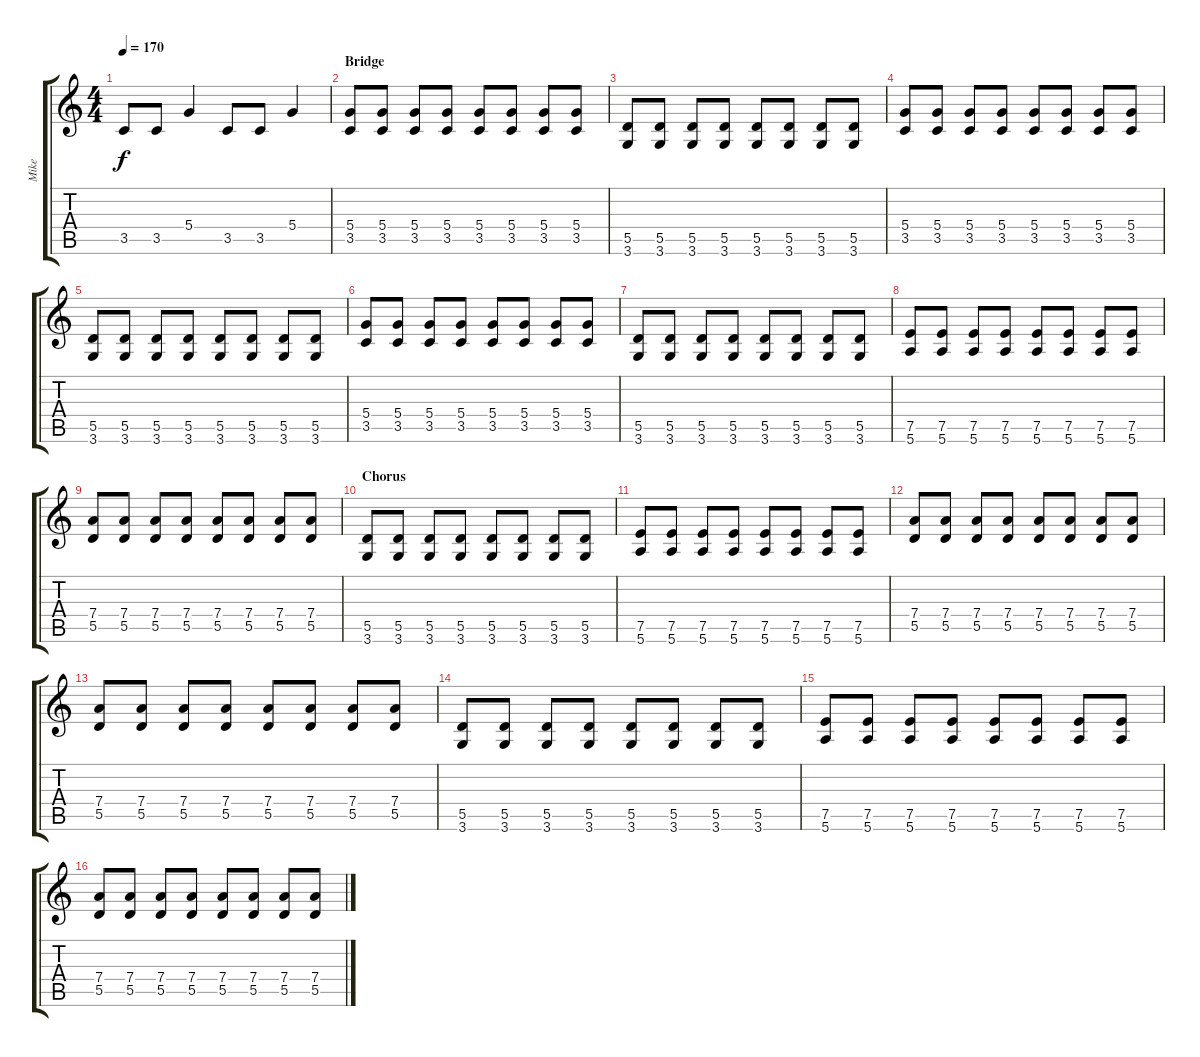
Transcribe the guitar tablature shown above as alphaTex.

\track ("Mike" "Mike") {instrument distortionguitar}
\staff {score tabs}
\tuning (E4 B3 G3 D3 A2 E2) {hide}
\ts (4 4)
\tempo 170
\clef g2
\ks c
3.5.8{dy f} 3.5.8 5.4.4 3.5.8 3.5.8 5.4.4 |
\section ("" "Bridge")
(5.4 3.5).8 (5.4 3.5).8 (5.4 3.5).8 (5.4 3.5).8 (5.4 3.5).8 (5.4 3.5).8 (5.4 3.5).8 (5.4 3.5).8 |
(5.5 3.6).8 (5.5 3.6).8 (5.5 3.6).8 (5.5 3.6).8 (5.5 3.6).8 (5.5 3.6).8 (5.5 3.6).8 (5.5 3.6).8 |
(5.4 3.5).8 (5.4 3.5).8 (5.4 3.5).8 (5.4 3.5).8 (5.4 3.5).8 (5.4 3.5).8 (5.4 3.5).8 (5.4 3.5).8 |
(5.5 3.6).8 (5.5 3.6).8 (5.5 3.6).8 (5.5 3.6).8 (5.5 3.6).8 (5.5 3.6).8 (5.5 3.6).8 (5.5 3.6).8 |
(5.4 3.5).8 (5.4 3.5).8 (5.4 3.5).8 (5.4 3.5).8 (5.4 3.5).8 (5.4 3.5).8 (5.4 3.5).8 (5.4 3.5).8 |
(5.5 3.6).8 (5.5 3.6).8 (5.5 3.6).8 (5.5 3.6).8 (5.5 3.6).8 (5.5 3.6).8 (5.5 3.6).8 (5.5 3.6).8 |
(7.5 5.6).8 (7.5 5.6).8 (7.5 5.6).8 (7.5 5.6).8 (7.5 5.6).8 (7.5 5.6).8 (7.5 5.6).8 (7.5 5.6).8 |
(7.4 5.5).8 (7.4 5.5).8 (7.4 5.5).8 (7.4 5.5).8 (7.4 5.5).8 (7.4 5.5).8 (7.4 5.5).8 (7.4 5.5).8 |
\section ("" "Chorus")
(5.5 3.6).8 (5.5 3.6).8 (5.5 3.6).8 (5.5 3.6).8 (5.5 3.6).8 (5.5 3.6).8 (5.5 3.6).8 (5.5 3.6).8 |
(7.5 5.6).8 (7.5 5.6).8 (7.5 5.6).8 (7.5 5.6).8 (7.5 5.6).8 (7.5 5.6).8 (7.5 5.6).8 (7.5 5.6).8 |
(7.4 5.5).8 (7.4 5.5).8 (7.4 5.5).8 (7.4 5.5).8 (7.4 5.5).8 (7.4 5.5).8 (7.4 5.5).8 (7.4 5.5).8 |
(7.4 5.5).8 (7.4 5.5).8 (7.4 5.5).8 (7.4 5.5).8 (7.4 5.5).8 (7.4 5.5).8 (7.4 5.5).8 (7.4 5.5).8 |
(5.5 3.6).8 (5.5 3.6).8 (5.5 3.6).8 (5.5 3.6).8 (5.5 3.6).8 (5.5 3.6).8 (5.5 3.6).8 (5.5 3.6).8 |
(7.5 5.6).8 (7.5 5.6).8 (7.5 5.6).8 (7.5 5.6).8 (7.5 5.6).8 (7.5 5.6).8 (7.5 5.6).8 (7.5 5.6).8 |
(7.4 5.5).8 (7.4 5.5).8 (7.4 5.5).8 (7.4 5.5).8 (7.4 5.5).8 (7.4 5.5).8 (7.4 5.5).8 (7.4 5.5).8
